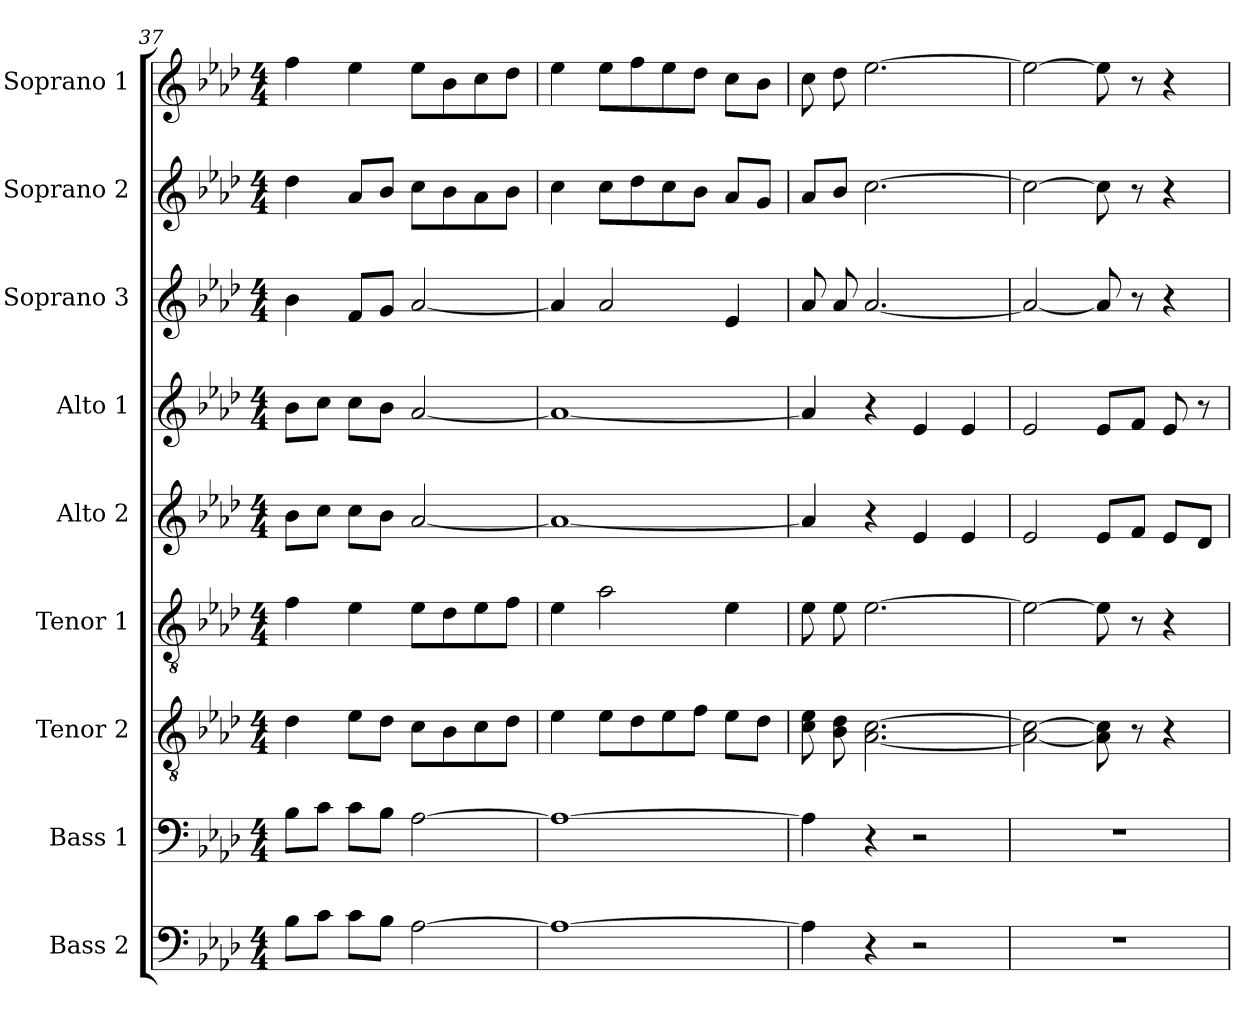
**kern	**kern	**kern	**kern	**kern	**kern	**kern	**kern	**kern
*part9	*part8	*part7	*part6	*part5	*part4	*part3	*part2	*part1
*staff9	*staff8	*staff7	*staff6	*staff5	*staff4	*staff3	*staff2	*staff1
*I"Bass 2	*I"Bass 1	*I"Tenor 2	*I"Tenor 1	*I"Alto 2	*I"Alto 1	*I"Soprano 3	*I"Soprano 2	*I"Soprano 1
*I'B 2	*I'B 1	*I'T 2	*I'T 1	*I'A 2	*I'A 1	*I'S 3	*I'S 2	*I'S 1
*clefF4	*clefF4	*clefGv2	*clefGv2	*clefG2	*clefG2	*clefG2	*clefG2	*clefG2
*k[b-e-a-d-]	*k[b-e-a-d-]	*k[b-e-a-d-]	*k[b-e-a-d-]	*k[b-e-a-d-]	*k[b-e-a-d-]	*k[b-e-a-d-]	*k[b-e-a-d-]	*k[b-e-a-d-]
*A-:	*A-:	*A-:	*A-:	*A-:	*A-:	*A-:	*A-:	*A-:
*M4/4	*M4/4	*M4/4	*M4/4	*M4/4	*M4/4	*M4/4	*M4/4	*M4/4
=37	=37	=37	=37	=37	=37	=37	=37	=37
8B-L	8B-L	4d-	4f	8b-L	8b-L	4b-	4dd-	4ff
8cJ	8cJ	.	.	8ccJ	8ccJ	.	.	.
8cL	8cL	8e-L	4e-	8ccL	8ccL	8fL	8a-L	4ee-
8B-J	8B-J	8d-J	.	8b-J	8b-J	8gJ	8b-J	.
[2A-	[2A-	8cL	8e-L	[2a-	[2a-	[2a-	8ccL	8ee-L
.	.	8B-	8d-	.	.	.	8b-	8b-
.	.	8c	8e-	.	.	.	8a-	8cc
.	.	8d-J	8fJ	.	.	.	8b-J	8dd-J
=38	=38	=38	=38	=38	=38	=38	=38	=38
1A-_	1A-_	4e-	4e-	1a-_	1a-_	4a-]	4cc	4ee-
.	.	8e-L	2a-	.	.	2a-	8ccL	8ee-L
.	.	8d-	.	.	.	.	8dd-	8ff
.	.	8e-	.	.	.	.	8cc	8ee-
.	.	8fJ	.	.	.	.	8b-J	8dd-J
.	.	8e-L	4e-	.	.	4e-	8a-L	8ccL
.	.	8d-J	.	.	.	.	8gJ	8b-J
=39	=39	=39	=39	=39	=39	=39	=39	=39
4A-]	4A-]	8c 8e-	8e-	4a-]	4a-]	8a-	8a-L	8cc
.	.	8B- 8d-	8e-	.	.	8a-	8b-J	8dd-
4r	4r	[2.A- [2.c	[2.e-	4r	4r	[2.a-	[2.cc	[2.ee-
2r	2r	.	.	4e-	4e-	.	.	.
.	.	.	.	4e-	4e-	.	.	.
=40	=40	=40	=40	=40	=40	=40	=40	=40
1r	1r	2A-_ 2c_	2e-_	2e-	2e-	2a-_	2cc_	2ee-_
.	.	8A-] 8c]	8e-]	8e-L	8e-L	8a-]	8cc]	8ee-]
.	.	8r	8r	8fJ	8fJ	8r	8r	8r
.	.	4r	4r	8e-L	8e-	4r	4r	4r
.	.	.	.	8d-J	8r	.	.	.
=	=	=	=	=	=	=	=	=
*-	*-	*-	*-	*-	*-	*-	*-	*-
